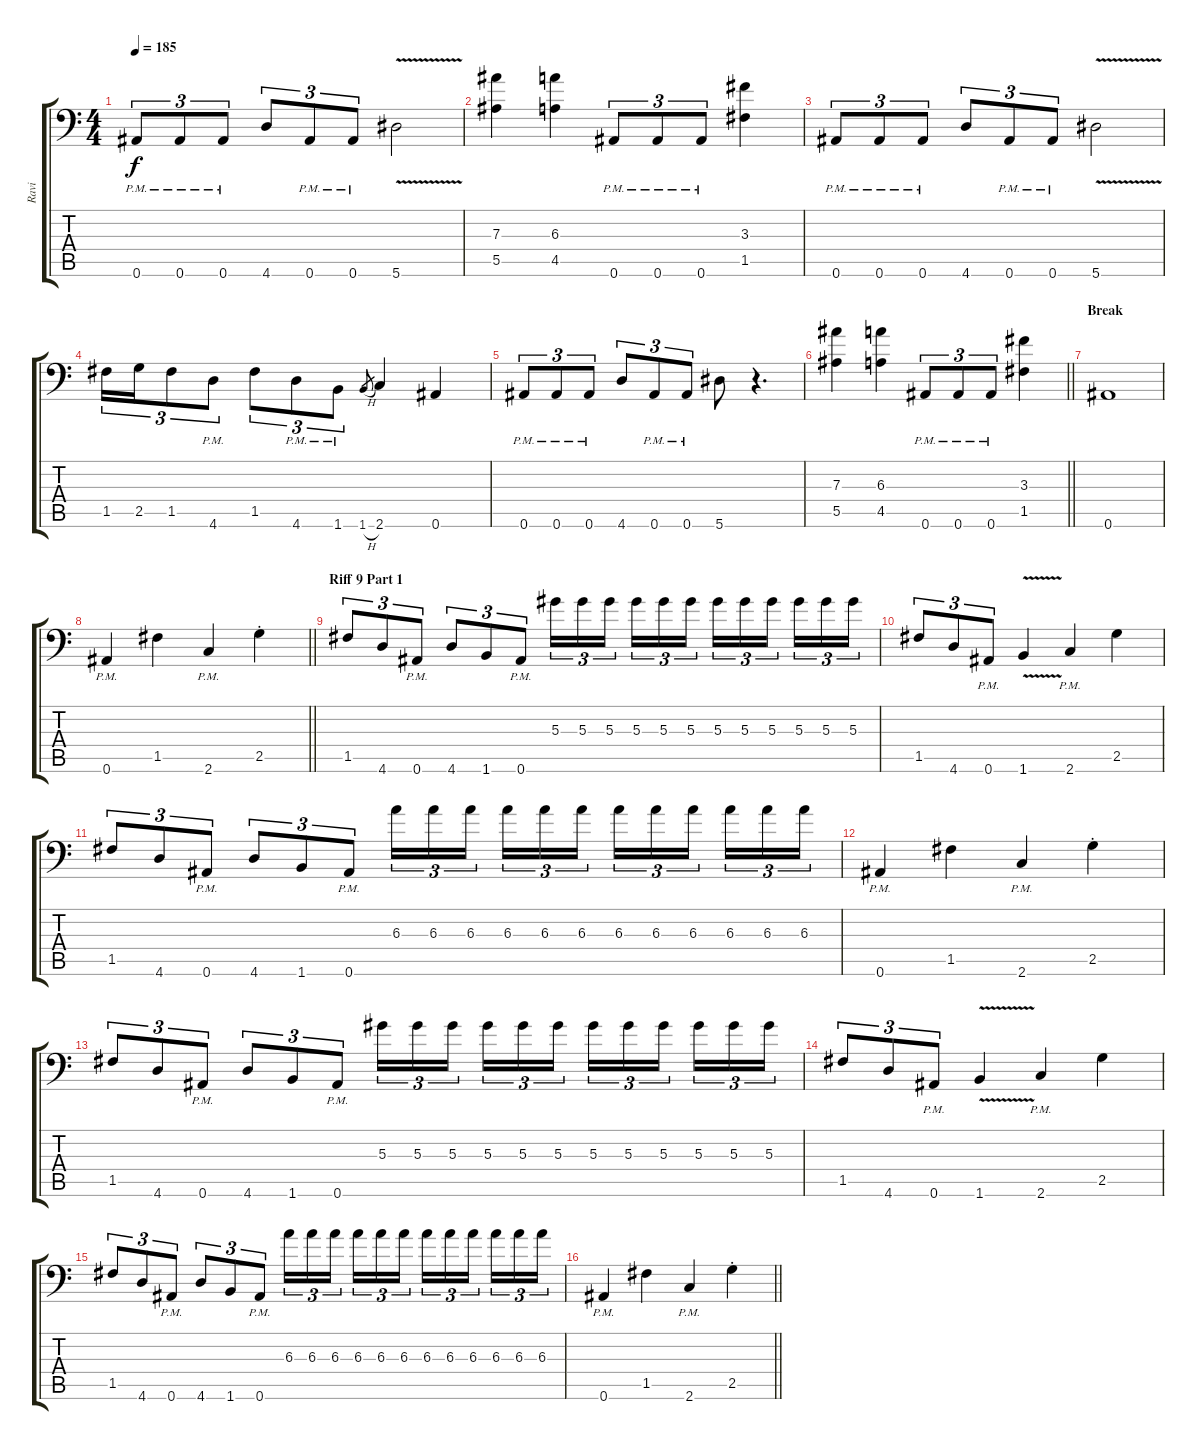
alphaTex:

\track ("Ravi" "Ravi") {instrument distortionguitar}
\staff {score tabs}
\tuning (C4 G3 Eb3 Bb2 F2 Bb1) {hide}
\ts (4 4)
\tempo 185
\clef f4
\ks c
0.6{pm}.8{tu (3 2) dy f} 0.6{pm}.8{tu (3 2)} 0.6{pm}.8{tu (3 2)} 4.6.8{tu (3 2)} 0.6{pm}.8{tu (3 2)} 0.6{pm}.8{tu (3 2)} 5.6{v}.2 |
(7.3 5.5).4 (6.3 4.5).4 0.6{pm}.8{tu (3 2)} 0.6{pm}.8{tu (3 2)} 0.6{pm}.8{tu (3 2)} (3.3 1.5).4 |
0.6{pm}.8{tu (3 2)} 0.6{pm}.8{tu (3 2)} 0.6{pm}.8{tu (3 2)} 4.6.8{tu (3 2)} 0.6{pm}.8{tu (3 2)} 0.6{pm}.8{tu (3 2)} 5.6{v}.2 |
1.5.16{tu (3 2)} 2.5.16{tu (3 2)} 1.5.8{tu (3 2)} 4.6{pm}.8{tu (3 2)} 1.5.8{tu (3 2)} 4.6{pm}.8{tu (3 2)} 1.6{pm}.8{tu (3 2)} 1.6{h}.8{gr} 2.6.4 0.6.4 |
0.6{pm}.8{tu (3 2)} 0.6{pm}.8{tu (3 2)} 0.6{pm}.8{tu (3 2)} 4.6.8{tu (3 2)} 0.6{pm}.8{tu (3 2)} 0.6{pm}.8{tu (3 2)} 5.6.8 r.4{d} |
\barLineRight lightlight
(7.3 5.5).4 (6.3 4.5).4 0.6{pm}.8{tu (3 2)} 0.6{pm}.8{tu (3 2)} 0.6{pm}.8{tu (3 2)} (3.3 1.5).4 |
\section ("" "Break")
0.6.1 |
\barLineRight lightlight
0.6{pm}.4 1.5.4 2.6{pm}.4 2.5{st}.4 |
\section ("" "Riff 9 Part 1")
1.5.8{tu (3 2)} 4.6.8{tu (3 2)} 0.6{pm}.8{tu (3 2)} 4.6.8{tu (3 2)} 1.6.8{tu (3 2)} 0.6{pm}.8{tu (3 2)} 5.3.16{tu (3 2)} 5.3.16{tu (3 2)} 5.3.16{tu (3 2) beam splitsecondary} 5.3.16{tu (3 2)} 5.3.16{tu (3 2)} 5.3.16{tu (3 2)} 5.3.16{tu (3 2)} 5.3.16{tu (3 2)} 5.3.16{tu (3 2) beam splitsecondary} 5.3.16{tu (3 2)} 5.3.16{tu (3 2)} 5.3.16{tu (3 2)} |
1.5.8{tu (3 2)} 4.6.8{tu (3 2)} 0.6{pm}.8{tu (3 2)} 1.6{v}.4 2.6{pm}.4 2.5.4 |
1.5.8{tu (3 2)} 4.6.8{tu (3 2)} 0.6{pm}.8{tu (3 2)} 4.6.8{tu (3 2)} 1.6.8{tu (3 2)} 0.6{pm}.8{tu (3 2)} 6.3.16{tu (3 2)} 6.3.16{tu (3 2)} 6.3.16{tu (3 2) beam splitsecondary} 6.3.16{tu (3 2)} 6.3.16{tu (3 2)} 6.3.16{tu (3 2)} 6.3.16{tu (3 2)} 6.3.16{tu (3 2)} 6.3.16{tu (3 2) beam splitsecondary} 6.3.16{tu (3 2)} 6.3.16{tu (3 2)} 6.3.16{tu (3 2)} |
0.6{pm}.4 1.5.4 2.6{pm}.4 2.5{st}.4 |
1.5.8{tu (3 2)} 4.6.8{tu (3 2)} 0.6{pm}.8{tu (3 2)} 4.6.8{tu (3 2)} 1.6.8{tu (3 2)} 0.6{pm}.8{tu (3 2)} 5.3.16{tu (3 2)} 5.3.16{tu (3 2)} 5.3.16{tu (3 2) beam splitsecondary} 5.3.16{tu (3 2)} 5.3.16{tu (3 2)} 5.3.16{tu (3 2)} 5.3.16{tu (3 2)} 5.3.16{tu (3 2)} 5.3.16{tu (3 2) beam splitsecondary} 5.3.16{tu (3 2)} 5.3.16{tu (3 2)} 5.3.16{tu (3 2)} |
1.5.8{tu (3 2)} 4.6.8{tu (3 2)} 0.6{pm}.8{tu (3 2)} 1.6{v}.4 2.6{pm}.4 2.5.4 |
1.5.8{tu (3 2)} 4.6.8{tu (3 2)} 0.6{pm}.8{tu (3 2)} 4.6.8{tu (3 2)} 1.6.8{tu (3 2)} 0.6{pm}.8{tu (3 2)} 6.3.16{tu (3 2)} 6.3.16{tu (3 2)} 6.3.16{tu (3 2) beam splitsecondary} 6.3.16{tu (3 2)} 6.3.16{tu (3 2)} 6.3.16{tu (3 2)} 6.3.16{tu (3 2)} 6.3.16{tu (3 2)} 6.3.16{tu (3 2) beam splitsecondary} 6.3.16{tu (3 2)} 6.3.16{tu (3 2)} 6.3.16{tu (3 2)} |
\barLineRight lightlight
0.6{pm}.4 1.5.4 2.6{pm}.4 2.5{st}.4
